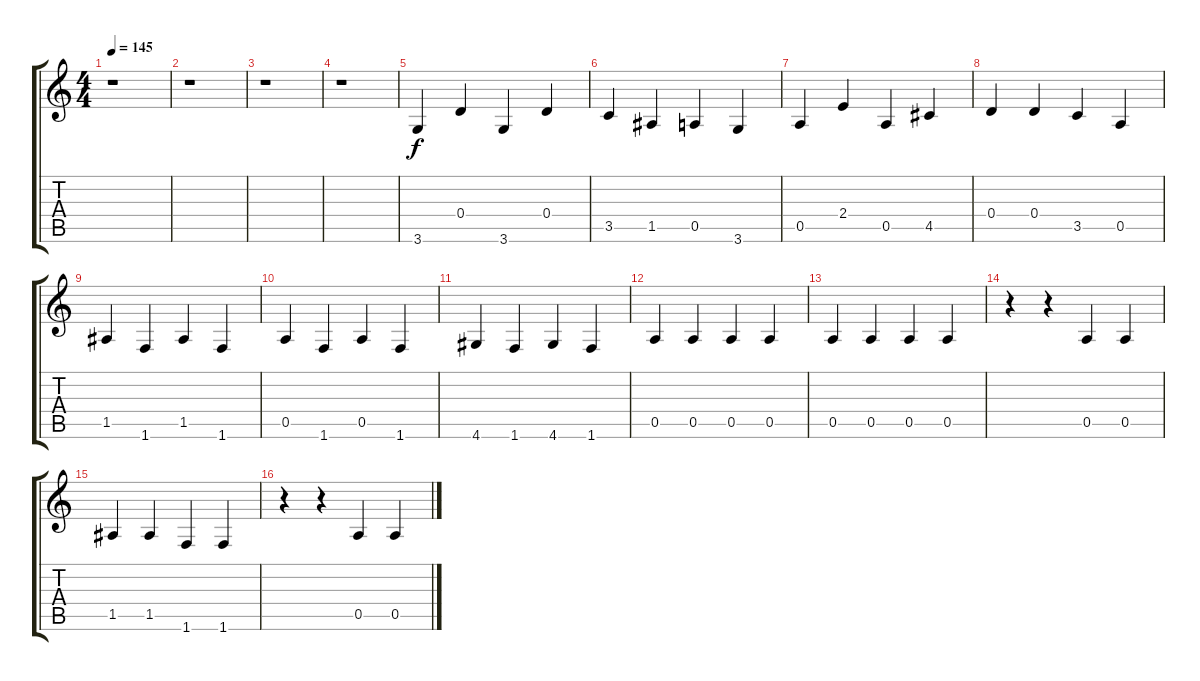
\track "" {instrument acousticguitarnylon}
\staff {score tabs}
\tuning (E4 B3 G3 D3 A2 E2) {hide}
\ts (4 4)
\tempo 145
\clef g2
\ks c
r.1{dy f} |
r.1 |
r.1 |
r.1 |
3.6.4 0.4.4 3.6.4 0.4.4 |
3.5.4 1.5.4 0.5.4 3.6.4 |
0.5.4 2.4.4 0.5.4 4.5.4 |
0.4.4 0.4.4 3.5.4 0.5.4 |
1.5.4 1.6.4 1.5.4 1.6.4 |
0.5.4 1.6.4 0.5.4 1.6.4 |
4.6.4 1.6.4 4.6.4 1.6.4 |
0.5.4 0.5.4 0.5.4 0.5.4 |
0.5.4 0.5.4 0.5.4 0.5.4 |
r.4 r.4 0.5.4 0.5.4 |
1.5.4 1.5.4 1.6.4 1.6.4 |
r.4 r.4 0.5.4 0.5.4
